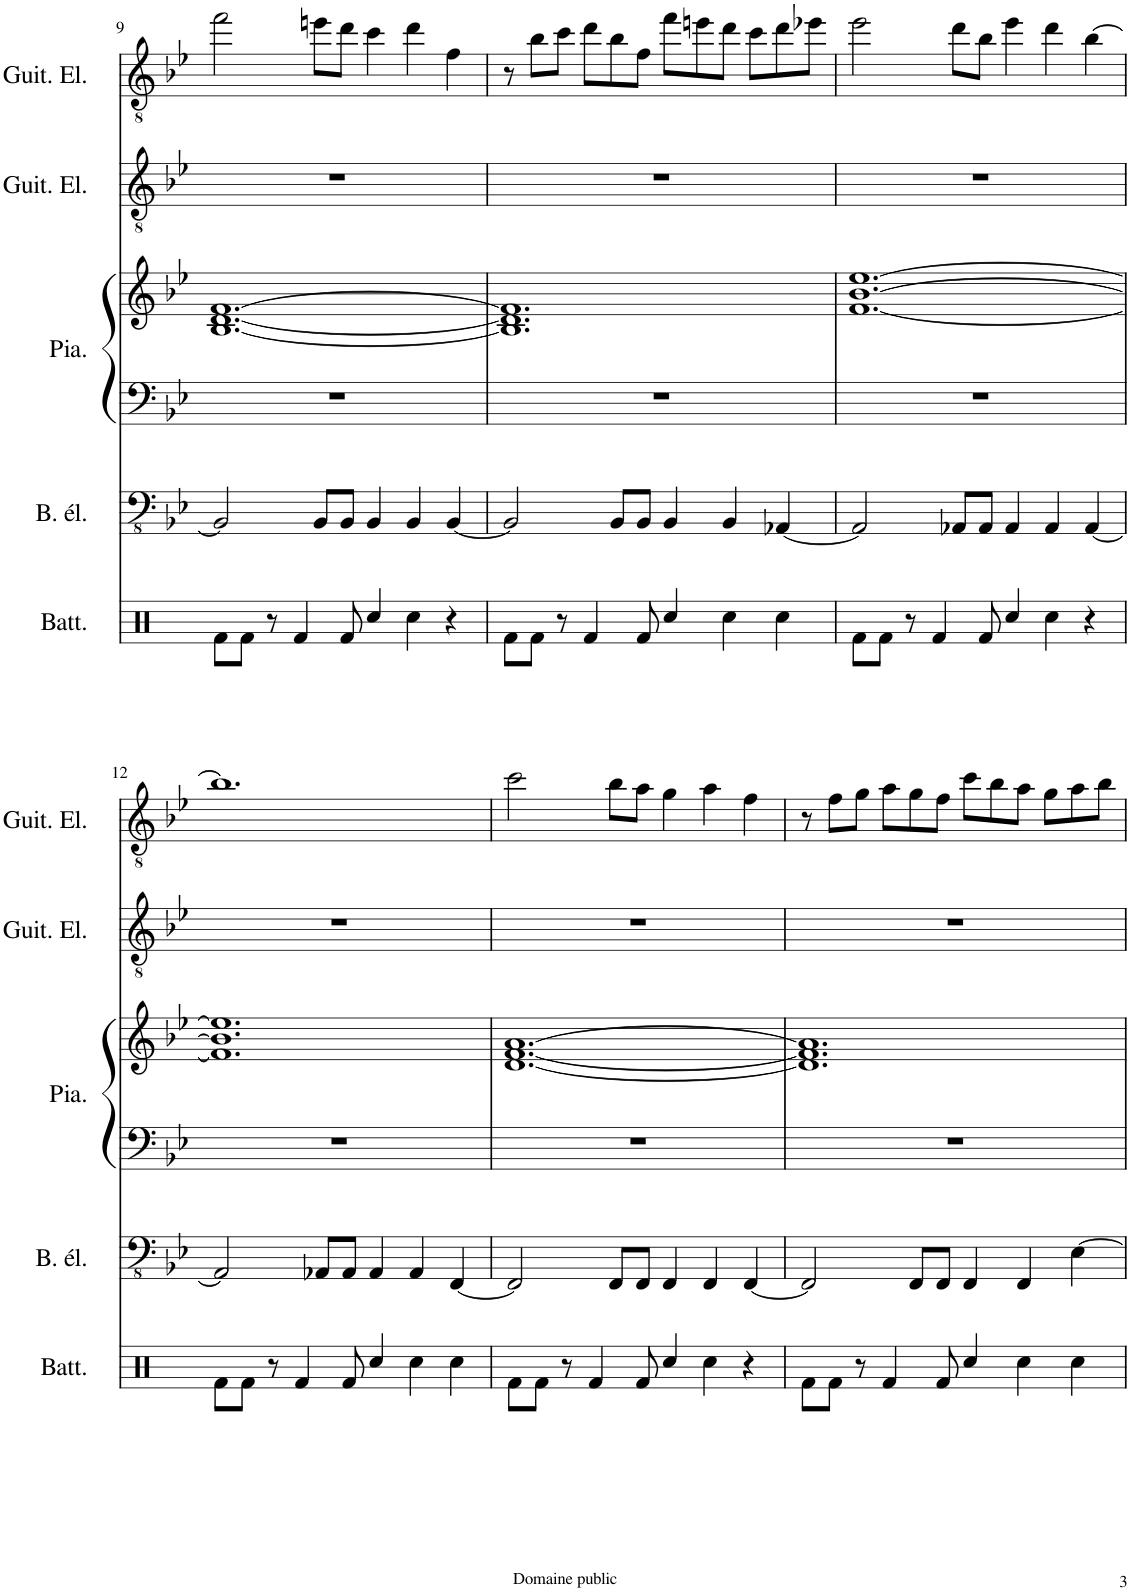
**kern	**kern	**kern	**kern	**kern	**kern
*part5	*part4	*part3	*part3	*part2	*part1
*staff6	*staff5	*staff4	*staff3	*staff2	*staff1
*I"Batterie	*I"Basse électrique	*I"Piano	*	*I"Guitare électrique	*I"Guitare électrique
*I'Batt.	*I'B. él.	*I'Pia.	*	*I'Guit. El.	*I'Guit. El.
!!LO:PB:g=z
*clefX	*clefFv4	*clefF4	*clefG2	*clefGv2	*clefGv2
*k[]	*k[b-e-]	*k[b-e-]	*k[b-e-]	*k[b-e-]	*k[b-e-]
*M12/8	*M12/8	*M12/8	*M12/8	*M12/8	*M12/8
=9	=9	=9	=9	=9	=9
8Rf\L	2BBB-/]	1.r	[1.B- [1.d [1.f	1.r	2ff\
8Rf\J	.	.	.	.	.
8r	.	.	.	.	.
4Rf/	.	.	.	.	.
.	8BBB-/L	.	.	.	8een\L
8Rf/	8BBB-/J	.	.	.	8dd\J
4Rcc/	4BBB-/	.	.	.	4cc\
4Rcc\	4BBB-/	.	.	.	4dd\
4r	[4BBB-/	.	.	.	4f\
=10	=10	=10	=10	=10	=10
8Rf\L	2BBB-/]	1.r	1.B-] 1.d] 1.f]	1.r	8r
8Rf\J	.	.	.	.	8b-\L
8r	.	.	.	.	8cc\J
4Rf/	.	.	.	.	8dd\L
.	8BBB-/L	.	.	.	8b-\
8Rf/	8BBB-/J	.	.	.	8f\J
4Rcc/	4BBB-/	.	.	.	8ff\L
.	.	.	.	.	8een\
4Rcc\	4BBB-/	.	.	.	8dd\J
.	.	.	.	.	8cc\L
4Rcc\	[4AAA-X/	.	.	.	8dd\
.	.	.	.	.	8ee-X\J
=11	=11	=11	=11	=11	=11
8Rf\L	2AAA-/]	1.r	[1.f [1.b- [1.ee-	1.r	2ee-\
8Rf\J	.	.	.	.	.
8r	.	.	.	.	.
4Rf/	.	.	.	.	.
.	8AAA-X/L	.	.	.	8dd\L
8Rf/	8AAA-/J	.	.	.	8b-\J
4Rcc/	4AAA-/	.	.	.	4ee-\
4Rcc\	4AAA-/	.	.	.	4dd\
4r	[4AAA-/	.	.	.	[4b-\
!!LO:LB:g=z
=12	=12	=12	=12	=12	=12
8Rf\L	2AAA-/]	1.r	1.f] 1.b-] 1.ee-]	1.r	1.b-]
8Rf\J	.	.	.	.	.
8r	.	.	.	.	.
4Rf/	.	.	.	.	.
.	8AAA-X/L	.	.	.	.
8Rf/	8AAA-/J	.	.	.	.
4Rcc/	4AAA-/	.	.	.	.
4Rcc\	4AAA-/	.	.	.	.
4Rcc\	[4FFF/	.	.	.	.
=13	=13	=13	=13	=13	=13
8Rf\L	2FFF/]	1.r	[1.d [1.f [1.a	1.r	2cc\
8Rf\J	.	.	.	.	.
8r	.	.	.	.	.
4Rf/	.	.	.	.	.
.	8FFF/L	.	.	.	8b-\L
8Rf/	8FFF/J	.	.	.	8a\J
4Rcc/	4FFF/	.	.	.	4g\
4Rcc\	4FFF/	.	.	.	4a\
4r	[4FFF/	.	.	.	4f\
=14	=14	=14	=14	=14	=14
8Rf\L	2FFF/]	1.r	1.d] 1.f] 1.a]	1.r	8r
8Rf\J	.	.	.	.	8f\L
8r	.	.	.	.	8g\J
4Rf/	.	.	.	.	8a\L
.	8FFF/L	.	.	.	8g\
8Rf/	8FFF/J	.	.	.	8f\J
4Rcc/	4FFF/	.	.	.	8cc\L
.	.	.	.	.	8b-\
4Rcc\	4FFF/	.	.	.	8a\J
.	.	.	.	.	8g\L
4Rcc\	[4EE-\	.	.	.	8a\
.	.	.	.	.	8b-\J
=	=	=	=	=	=
*-	*-	*-	*-	*-	*-
